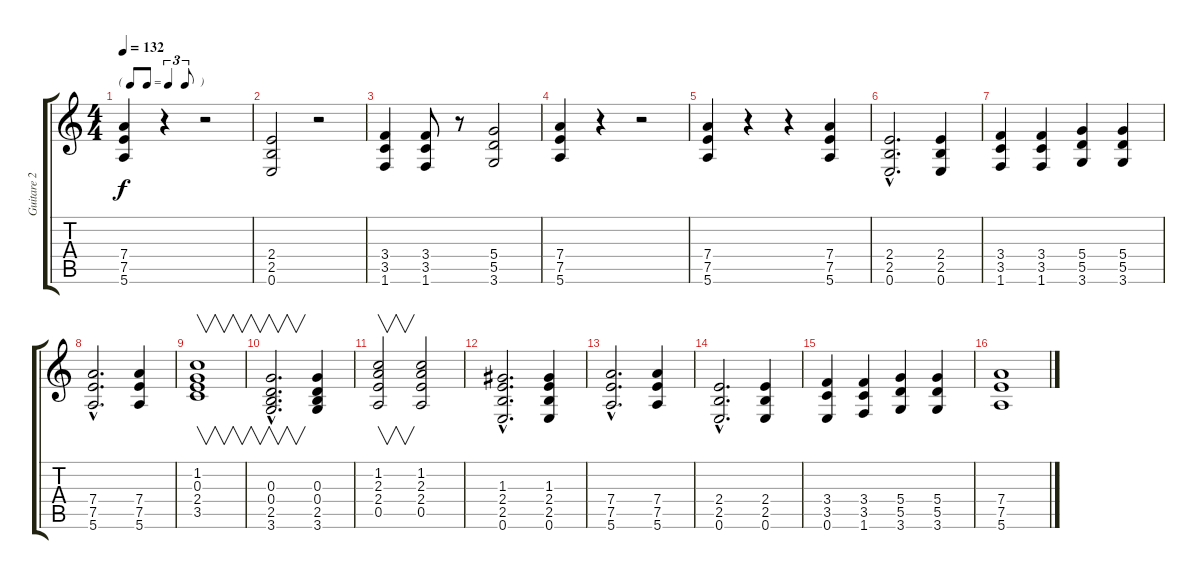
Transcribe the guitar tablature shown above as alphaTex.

\track ("Guitare 2" "Guitare 2") {instrument overdrivenguitar}
\staff {score tabs}
\tuning (E4 B3 G3 D3 A2 E2) {hide}
\ts (4 4)
\tf triplet8th
\tempo 132
\clef g2
\ks c
(7.4 7.5 5.6).4{dy f} r.4 r.2 |
(2.4 2.5 0.6).2 r.2 |
(3.4 3.5 1.6).4 (3.4 3.5 1.6).8 r.8 (5.4 5.5 3.6).2 |
(7.4 7.5 5.6).4 r.4 r.2 |
(7.4 7.5 5.6).4 r.4 r.4 (7.4 7.5 5.6).4 |
(2.4{hac} 2.5{hac} 0.6{hac}).2{d} (2.4 2.5 0.6).4 |
(3.4 3.5 1.6).4 (3.4 3.5 1.6).4 (5.4 5.5 3.6).4 (5.4 5.5 3.6).4 |
(7.4{hac} 7.5{hac} 5.6{hac}).2{d} (7.4 7.5 5.6).4 |
(1.2 0.3 2.4 3.5).1{v} |
(0.3{hac} 0.4{hac} 2.5{hac} 3.6{hac}).2{v d} (0.3 0.4 2.5 3.6).4 |
(1.2 2.3 2.4 0.5).2{v} (1.2 2.3 2.4 0.5).2 |
(1.3{hac} 2.4{hac} 2.5{hac} 0.6{hac}).2{d} (1.3 2.4 2.5 0.6).4 |
(7.4{hac} 7.5{hac} 5.6{hac}).2{d} (7.4 7.5 5.6).4 |
(2.4{hac} 2.5{hac} 0.6{hac}).2{d} (2.4 2.5 0.6).4 |
(3.4 3.5 0.6).4 (3.4 3.5 1.6).4 (5.4 5.5 3.6).4 (5.4 5.5 3.6).4 |
(7.4 7.5 5.6).1
